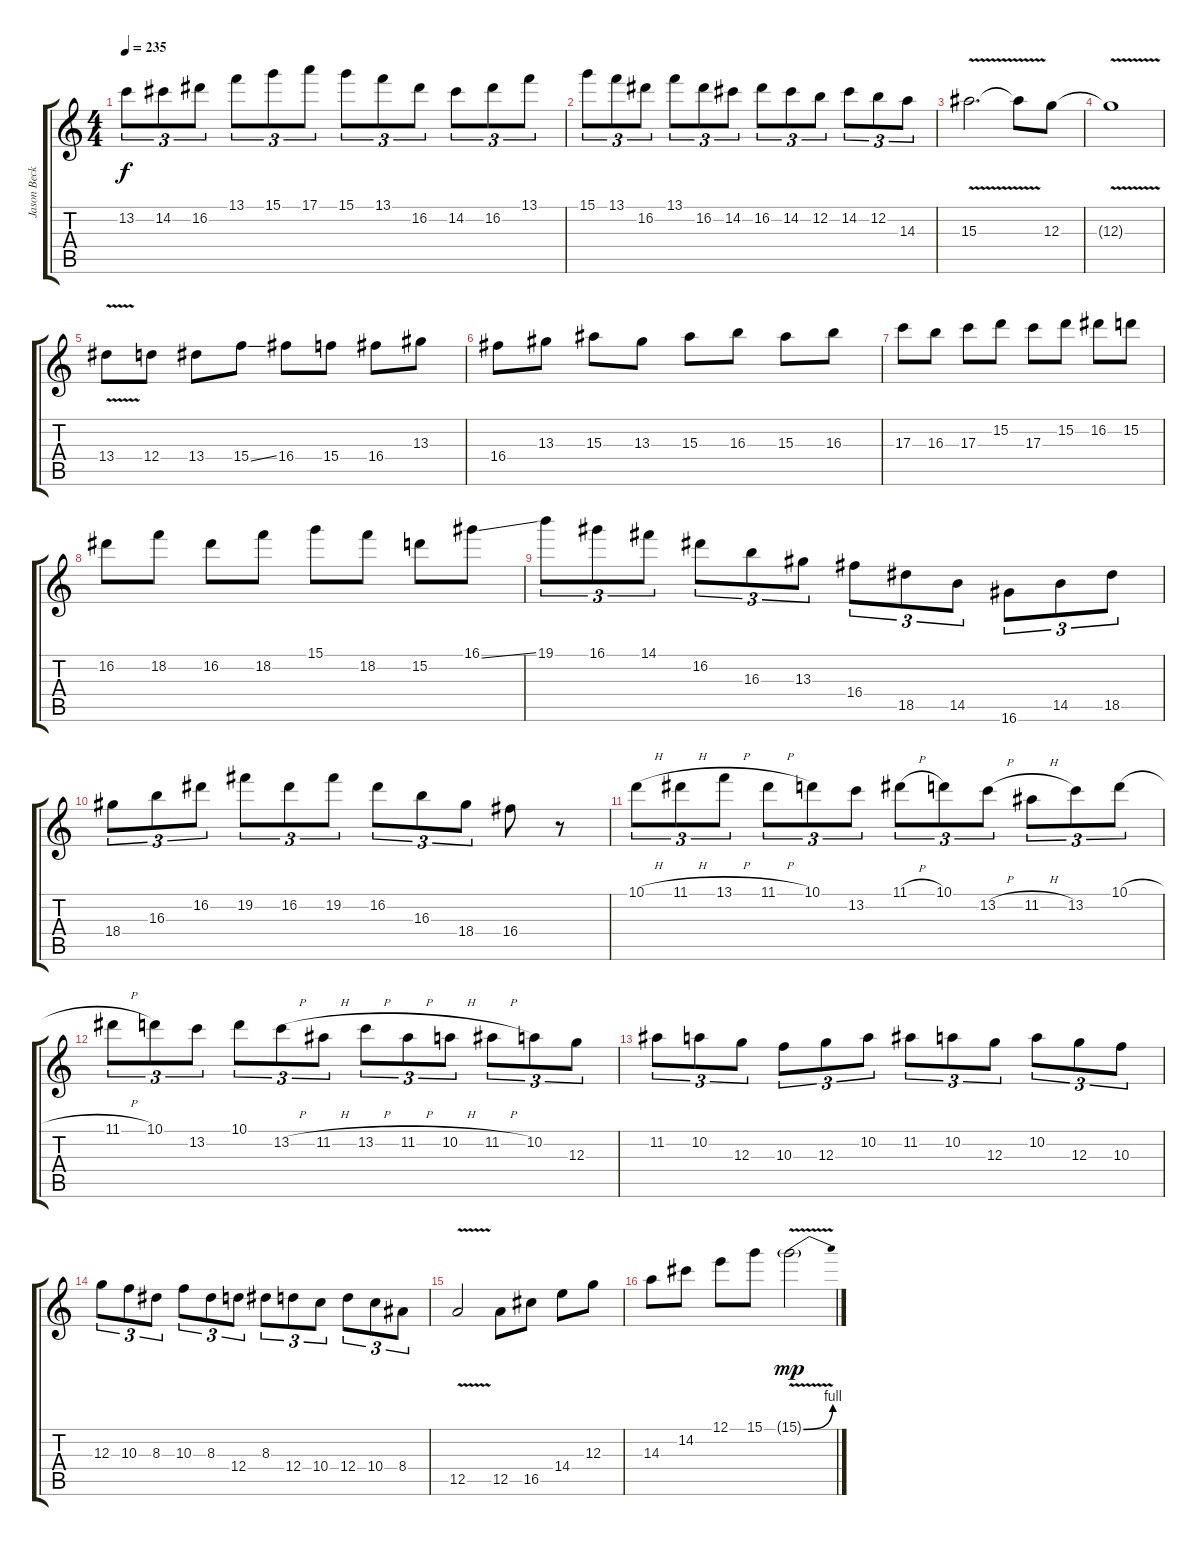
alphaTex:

\track ("Jason Becker" "Jason Beck") {instrument distortionguitar}
\staff {score tabs}
\tuning (E4 B3 G3 D3 A2 E2) {hide}
\ts (4 4)
\tempo 235
\clef g2
\ks c
13.2.8{tu (3 2) dy f} 14.2.8{tu (3 2)} 16.2.8{tu (3 2)} 13.1.8{tu (3 2)} 15.1.8{tu (3 2)} 17.1.8{tu (3 2)} 15.1.8{tu (3 2)} 13.1.8{tu (3 2)} 16.2.8{tu (3 2)} 14.2.8{tu (3 2)} 16.2.8{tu (3 2)} 13.1.8{tu (3 2)} |
15.1.8{tu (3 2)} 13.1.8{tu (3 2)} 16.2.8{tu (3 2)} 13.1.8{tu (3 2)} 16.2.8{tu (3 2)} 14.2.8{tu (3 2)} 16.2.8{tu (3 2)} 14.2.8{tu (3 2)} 12.2.8{tu (3 2)} 14.2.8{tu (3 2)} 12.2.8{tu (3 2)} 14.3.8{tu (3 2)} |
15.3{v}.2{d} 15.3{t}.8 12.3.8 |
12.3{v t}.1 |
13.4{v}.8 12.4.8 13.4.8 15.4{ss}.8 16.4.8 15.4.8 16.4.8 13.3.8 |
16.4.8 13.3.8 15.3.8 13.3.8 15.3.8 16.3.8 15.3.8 16.3.8 |
17.3.8 16.3.8 17.3.8 15.2.8 17.3.8 15.2.8 16.2.8 15.2.8 |
16.2.8 18.2.8 16.2.8 18.2.8 15.1.8 18.2.8 15.2.8 16.1{ss}.8 |
19.1.8{tu (3 2)} 16.1.8{tu (3 2)} 14.1.8{tu (3 2)} 16.2.8{tu (3 2)} 16.3.8{tu (3 2)} 13.3.8{tu (3 2)} 16.4.8{tu (3 2)} 18.5.8{tu (3 2)} 14.5.8{tu (3 2)} 16.6.8{tu (3 2)} 14.5.8{tu (3 2)} 18.5.8{tu (3 2)} |
18.4.8{tu (3 2)} 16.3.8{tu (3 2)} 16.2.8{tu (3 2)} 19.2.8{tu (3 2)} 16.2.8{tu (3 2)} 19.2.8{tu (3 2)} 16.2.8{tu (3 2)} 16.3.8{tu (3 2)} 18.4.8{tu (3 2)} 16.4.8 r.8 |
10.1{h}.8{tu (3 2)} 11.1{h}.8{tu (3 2)} 13.1{h}.8{tu (3 2)} 11.1{h}.8{tu (3 2)} 10.1.8{tu (3 2)} 13.2.8{tu (3 2)} 11.1{h}.8{tu (3 2)} 10.1.8{tu (3 2)} 13.2{h}.8{tu (3 2)} 11.2{h}.8{tu (3 2)} 13.2.8{tu (3 2)} 10.1{h}.8{tu (3 2)} |
11.1{h}.8{tu (3 2)} 10.1.8{tu (3 2)} 13.2.8{tu (3 2)} 10.1.8{tu (3 2)} 13.2{h}.8{tu (3 2)} 11.2{h}.8{tu (3 2)} 13.2{h}.8{tu (3 2)} 11.2{h}.8{tu (3 2)} 10.2{h}.8{tu (3 2)} 11.2{h}.8{tu (3 2)} 10.2.8{tu (3 2)} 12.3.8{tu (3 2)} |
11.2.8{tu (3 2)} 10.2.8{tu (3 2)} 12.3.8{tu (3 2)} 10.3.8{tu (3 2)} 12.3.8{tu (3 2)} 10.2.8{tu (3 2)} 11.2.8{tu (3 2)} 10.2.8{tu (3 2)} 12.3.8{tu (3 2)} 10.2.8{tu (3 2)} 12.3.8{tu (3 2)} 10.3.8{tu (3 2)} |
12.3.8{tu (3 2)} 10.3.8{tu (3 2)} 8.3.8{tu (3 2)} 10.3.8{tu (3 2)} 8.3.8{tu (3 2)} 12.4.8{tu (3 2)} 8.3.8{tu (3 2)} 12.4.8{tu (3 2)} 10.4.8{tu (3 2)} 12.4.8{tu (3 2)} 10.4.8{tu (3 2)} 8.4.8{tu (3 2)} |
12.5{v}.2 12.5.8 16.5.8 14.4.8 12.3.8 |
14.3.8 14.2.8 12.1.8 15.1.8 15.1{be (bend 0 0 60 4) v g}.2{dy mp}
